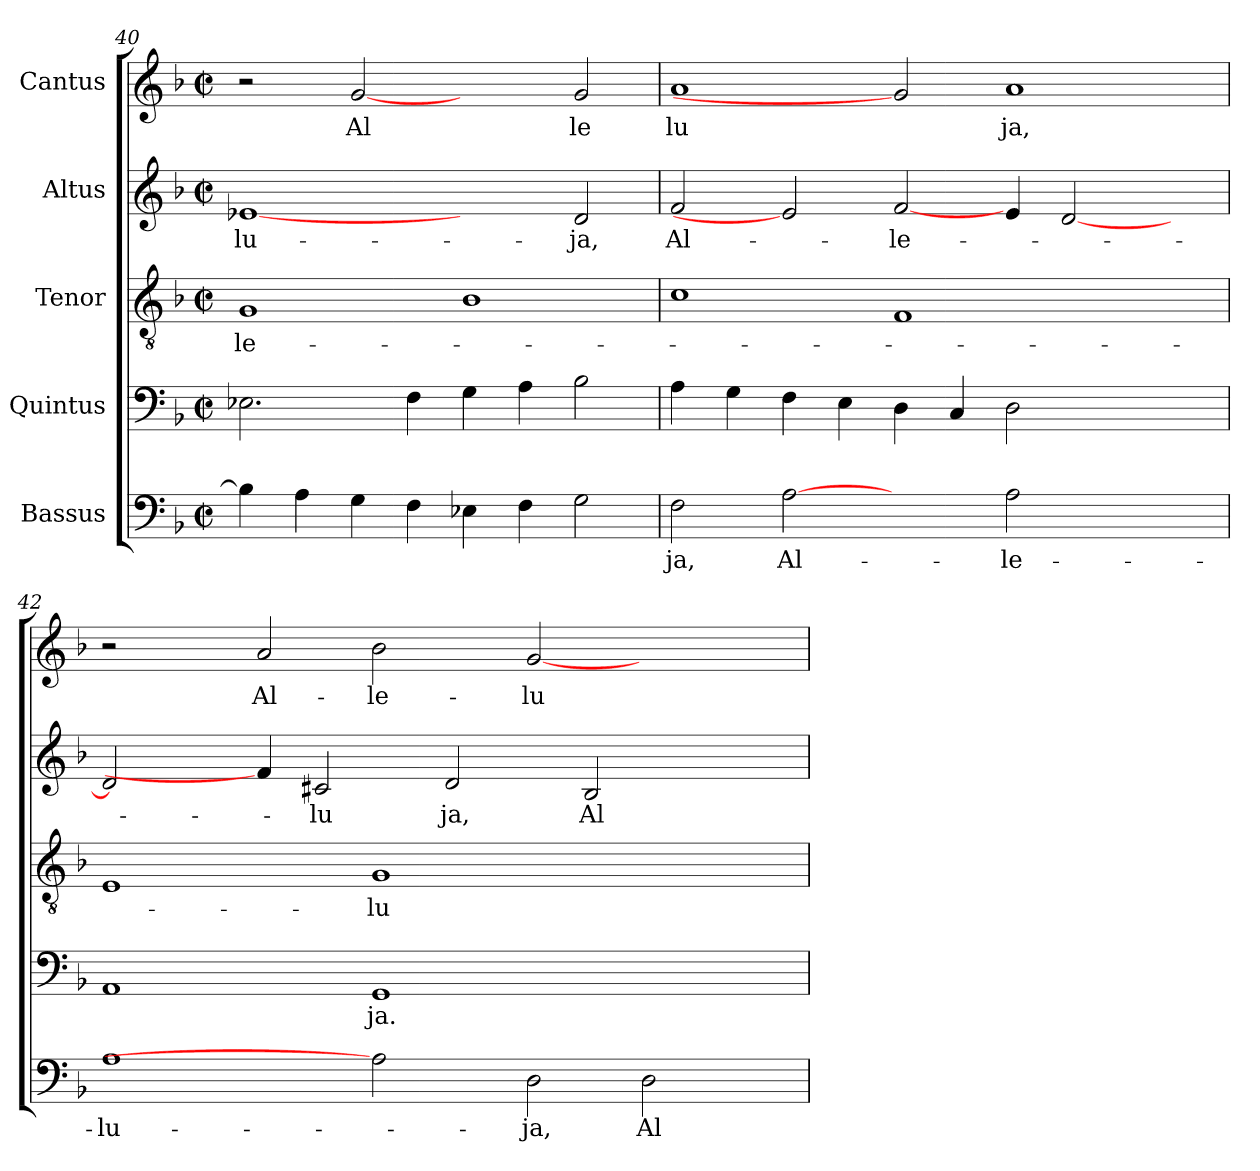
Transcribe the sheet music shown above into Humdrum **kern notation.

**kern	**text	**kern	**text	**kern	**text	**kern	**text	**kern	**text
*part5	*part5	*part4	*part4	*part3	*part3	*part2	*part2	*part1	*part1
*staff5	*staff5	*staff4	*staff4	*staff3	*staff3	*staff2	*staff2	*staff1	*staff1
*I"Bassus	*	*I"Quintus	*	*I"Tenor	*	*I"Altus	*	*I"Cantus	*
*clefF4	*	*clefF4	*	*clefGv2	*	*clefG2	*	*clefG2	*
*k[b-]	*	*k[b-]	*	*k[b-]	*	*k[b-]	*	*k[b-]	*
*F:	*	*F:	*	*F:	*	*F:	*	*F:	*
*M2/2	*	*M2/2	*	*M2/2	*	*M2/2	*	*M2/2	*
*met(c|)	*	*met(c|)	*	*met(c|)	*	*met(c|)	*	*met(c|)	*
=40	=40	=40	=40	=40	=40	=40	=40	=40	=40
!	!	!	!	!	!LO:LY:b:cj	!	!LO:LY:b:cj	!	!
4B-\]	.	2.E-X\	.	1G	-le-	[1e-X	-lu-	2r	.
4A\	.	.	.	.	.	.	.	.	.
!	!	!	!	!	!	!	!	!	!LO:LY:b:cj
4G\	.	.	.	.	.	.	.	[2g	Al
4F\	.	4F\	.	.	.	.	.	.	.
4E-X\	.	4G\	.	1B-	.	2ryy	.	2ryy	.
4F\	.	4A\	.	.	.	.	.	.	.
!	!	!	!	!	!	!	!LO:LY:b:cj	!	!LO:LY:b:cj
2G\	.	2B-\	.	.	.	2d/	-ja,	2g/	le
=41	=41	=41	=41	=41	=41	=41	=41	=41	=41
!	!LO:LY:b:cj	!	!	!	!	!	!LO:LY:b:cj	!	!LO:LY:b:cj
2F\	-ja,	4A\	.	1c	.	2f/	Al-	1a	lu
.	.	4G\	.	.	.	.	.	.	.
!	!LO:LY:b:cj	!	!	!	!	!	!	!	!
[2A	Al-	4F\	.	.	.	2e-]	.	.	.
.	.	4E\	.	.	.	.	.	.	.
!	!	!	!	!	!	!	!LO:LY:b:cj	!	!
2ryy	.	4D\	.	1F	.	[2f/	-le-	2g]	.
.	.	4C/	.	.	.	.	.	.	.
!	!LO:LY:b:cj	!	!	!	!	!	!	!	!LO:LY:b:cj
2A\	-le-	2D\	.	.	.	4e/	.	1a	ja,
.	.	.	.	.	.	[>2d/	.	.	.
2ryy	.	2ryy	.	2ryy	.	.	.	.	.
.	.	.	.	.	.	4ryy	.	.	.
!!LO:LB:g=z
=42	=42	=42	=42	=42	=42	=42	=42	=42	=42
!	!LO:LY:b:cj	!	!	!	!	!	!	!	!
*	*	*^	*	*^	*	*	*	*	*
*	*	*	*	*	*	*^	*	*	*	*	*
1A	-lu-	1AA	4ryy	.	1E	16ryy	4ryy	.	2d/]	.	2r	.
.	.	.	.	.	.	1ryy	.	.	.	.	.	.
.	.	.	16ryy	.	.	.	16ryy	.	.	.	.	.
.	.	.	1ryy	.	.	.	64ryy	.	.	.	.	.
.	.	.	.	.	.	.	1ryy	.	.	.	.	.
!	!	!	!	!	!	!	!	!	!	!	!	!LO:LY:b:cj
.	.	.	.	.	.	.	.	.	4f/]	.	2a/	Al-
!	!	!	!	!	!	!	!	!	!	!LO:LY:b:cj	!	!
.	.	.	.	.	.	.	.	.	2c#/	-lu	.	.
!	!	!	!	!LO:LY:b:cj	!	!	!	!LO:LY:b:cj	!	!	!	!LO:LY:b:cj
2A]	.	1GG	.	ja.	1G	.	.	-lu-	.	.	2b-\	-le-
.	.	.	.	.	.	1ryy	.	.	.	.	.	.
!	!	!	!	!	!	!	!	!	!	!LO:LY:b:cj	!	!
.	.	.	.	.	.	.	.	.	2d/	ja,	.	.
.	.	.	1ryy	.	.	.	.	.	.	.	.	.
.	.	.	.	.	.	.	1ryy	.	.	.	.	.
!	!LO:LY:b:cj	!	!	!	!	!	!	!	!	!	!	!LO:LY:b:cj
2D\	-ja,	.	.	.	.	.	.	.	.	.	[<2g/	-lu-
!	!	!	!	!	!	!	!	!	!	!LO:LY:b:cj	!	!
.	.	.	.	.	.	.	.	.	2B-/	Al	.	.
!	!LO:LY:b:cj	!	!	!	!	!	!	!	!	!	!	!
2D\	Al-	2ryy	.	.	2ryy	.	.	.	.	.	2ryy	.
.	.	.	.	.	.	4..ryy	.	.	.	.	.	.
.	.	.	.	.	.	.	.	.	4ryy	.	.	.
.	.	.	8.ryy	.	.	.	.	.	.	.	.	.
.	.	.	.	.	.	.	8ryy	.	.	.	.	.
.	.	.	.	.	.	.	32.ryy	.	.	.	.	.
*	*	*v	*v	*	*	*	*	*	*	*	*	*
*	*	*	*	*v	*v	*v	*	*	*	*	*
=	=	=	=	=	=	=	=	=	=
*-	*-	*-	*-	*-	*-	*-	*-	*-	*-
